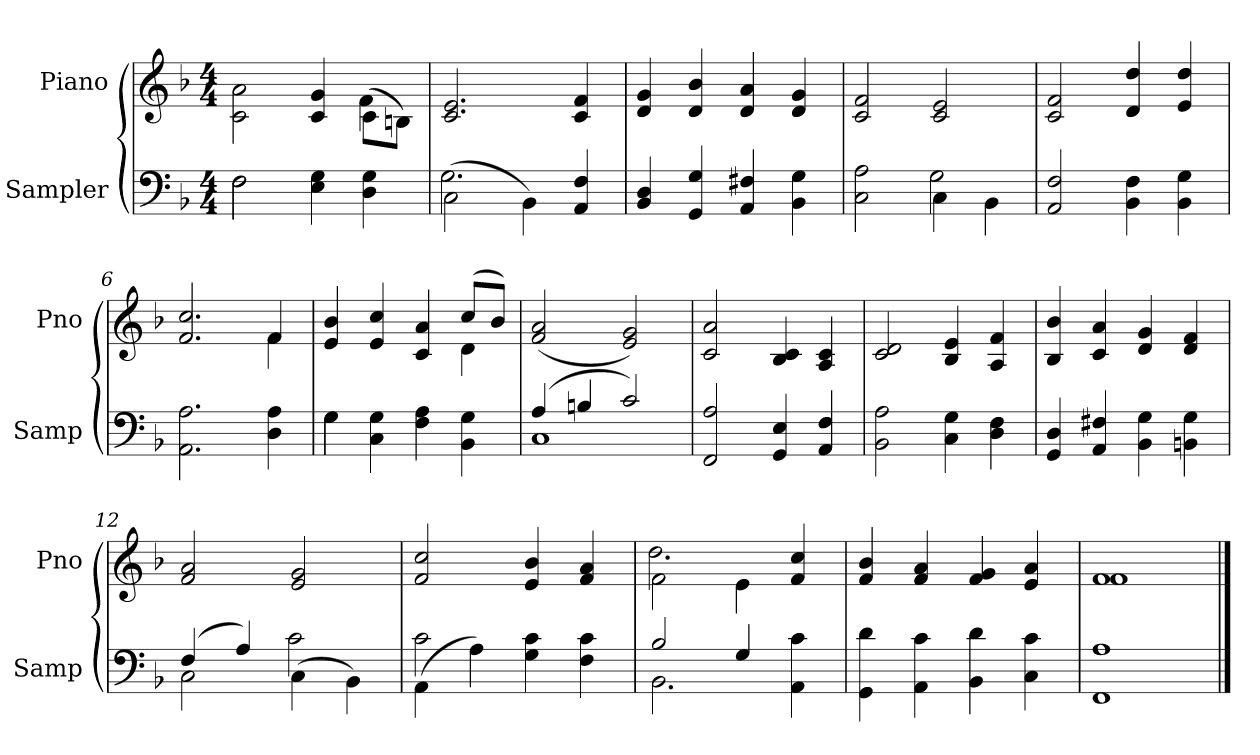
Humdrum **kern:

**kern	**kern
*part2	*part1
*staff2	*staff1
*I"Sampler	*I"Piano
*I'Samp	*I'Pno
*clefF4	*clefG2
*k[b-]	*k[b-]
*F:	*F:
*M4/4	*M4/4
=1	=1
*^	*^
2F\	2F	2c\ 2a\	2.ryy
4E 4G	2ryy	4c 4g	.
4D 4G	.	(8c\L	4f
.	.	8Bn\J)	.
*	*	*v	*v
=2	=2	=2
(2C\	2.G	2.c 2.e
4BB-\)	.	.
4AA 4F	4ryy	4c 4f
*v	*v	*
=3	=3
4BB- 4D	4d 4g
4GG 4G	4d 4b-
4AA 4F#X	4d 4a
4BB- 4G	4d 4g
=4	=4
*^	*
2C 2A	2ryy	2c 2f
4C\	2G	2c 2e
4BB-\	.	.
*v	*v	*
=5	=5
2AA 2F	2c 2f
4BB- 4F	4d 4dd
4BB- 4G	4e 4dd
=6	=6
*	*^
2.AA 2.A	2.f 2.cc	2.ryy
4D 4A	4f/	4f
=7	=7	=7
*^	*	*
4G\	4G	4e 4b-	2.ryy
4C 4G	2.ryy	4e 4cc	.
4F 4A	.	4c 4a	.
4BB- 4G	.	(8cc/L	4d
.	.	8b-/J)	.
*	*	*v	*v
=8	=8	=8
(4A/	1C	(2f 2a
4Bn/	.	.
2c/)	.	2e 2g)
*v	*v	*
=9	=9
2FF 2A	2c 2a
4GG 4E	4B- 4c
4AA 4F	4A 4c
=10	=10
2BB- 2A	2c 2d
4C 4G	4B- 4e
4D 4F	4A 4f
=11	=11
4GG 4D	4B- 4b-
4AA 4F#X	4c 4a
4BB- 4G	4d 4g
4BBn 4G	4d 4f
=12	=12
*^	*
(4F/	2C	2f 2a
4A/)	.	.
(4C\	2c	2e 2g
4BB-\)	.	.
=13	=13	=13
(4AA\	2c	2f 2cc
4A\)	.	.
4G 4c	2ryy	4e 4b-
4F 4c	.	4f 4a
=14	=14	=14
*	*	*^
2B-/	2.BB-	2f\	2.dd
4G/	.	4e\	.
4AA 4c	4ryy	4f 4cc	4ryy
*v	*v	*	*
*	*v	*v
=15	=15
4GG 4d	4f 4b-
4AA 4c	4f 4a
4BB- 4d	4f 4g
4C 4c	4e 4a
=16	=16
*	*^
1FF 1A	1f\	1f
*	*v	*v
==	==
*-	*-
